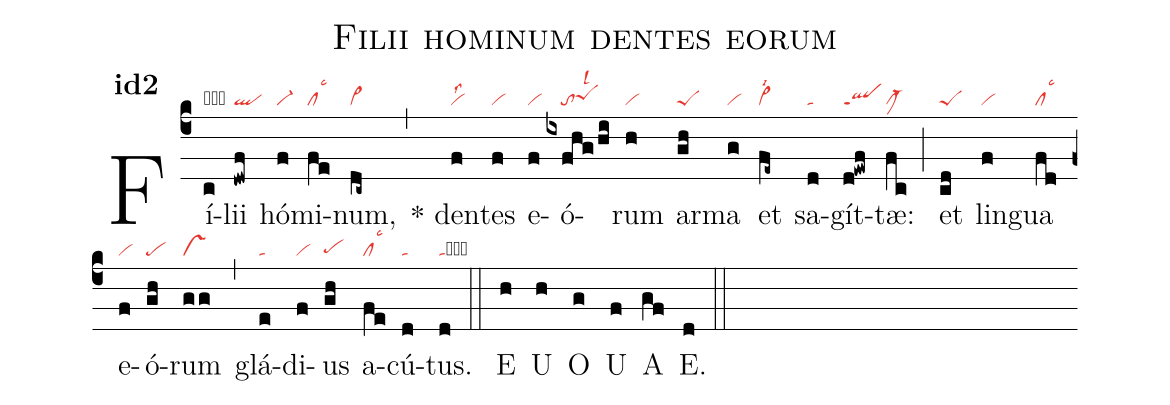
name:Filii hominum dentes eorum;
office-part:an;
mode:1d2;
nabc-lines:1;
%%
initial-style: 1;
name: Filii hominum dentes eorum;
mode: 1;
office-part: Antiphona;
annotation: Ant.;
annotation: i d 2;
nabc-lines: 1;
%%
(c4) Fí(c|obta)l{ii}(dwf|ql) hó(f|vi-)mi(fe|cllsc3)num,(dc~|vi>) (,) <sp>*</sp> den(f|vilss2)tes(f|vi) e(f|vi)ó(ixfhg/hi|////topeShhlsl2)rum(h|vi) ar(gh|peS)ma(g|vi) et(fe~|vi>lsi2) sa(d|ta)gít(d!ewf|qlppt1)tæ:(fc|clM-) (;) et(cd|peS) lin(f|vi)gua(fd|cllsc3) e(f|vi)ó(gh|pe)rum(gg|vs) (,) glá(e|ta)di(f|vi)us(gh|pehg) a(fe|cllsc3)cú(d|ta)tus.(d|tacb) (::)
<eu> E(h) U(h) O(g) U(f) A(gf) E.(d) </eu> (::)
